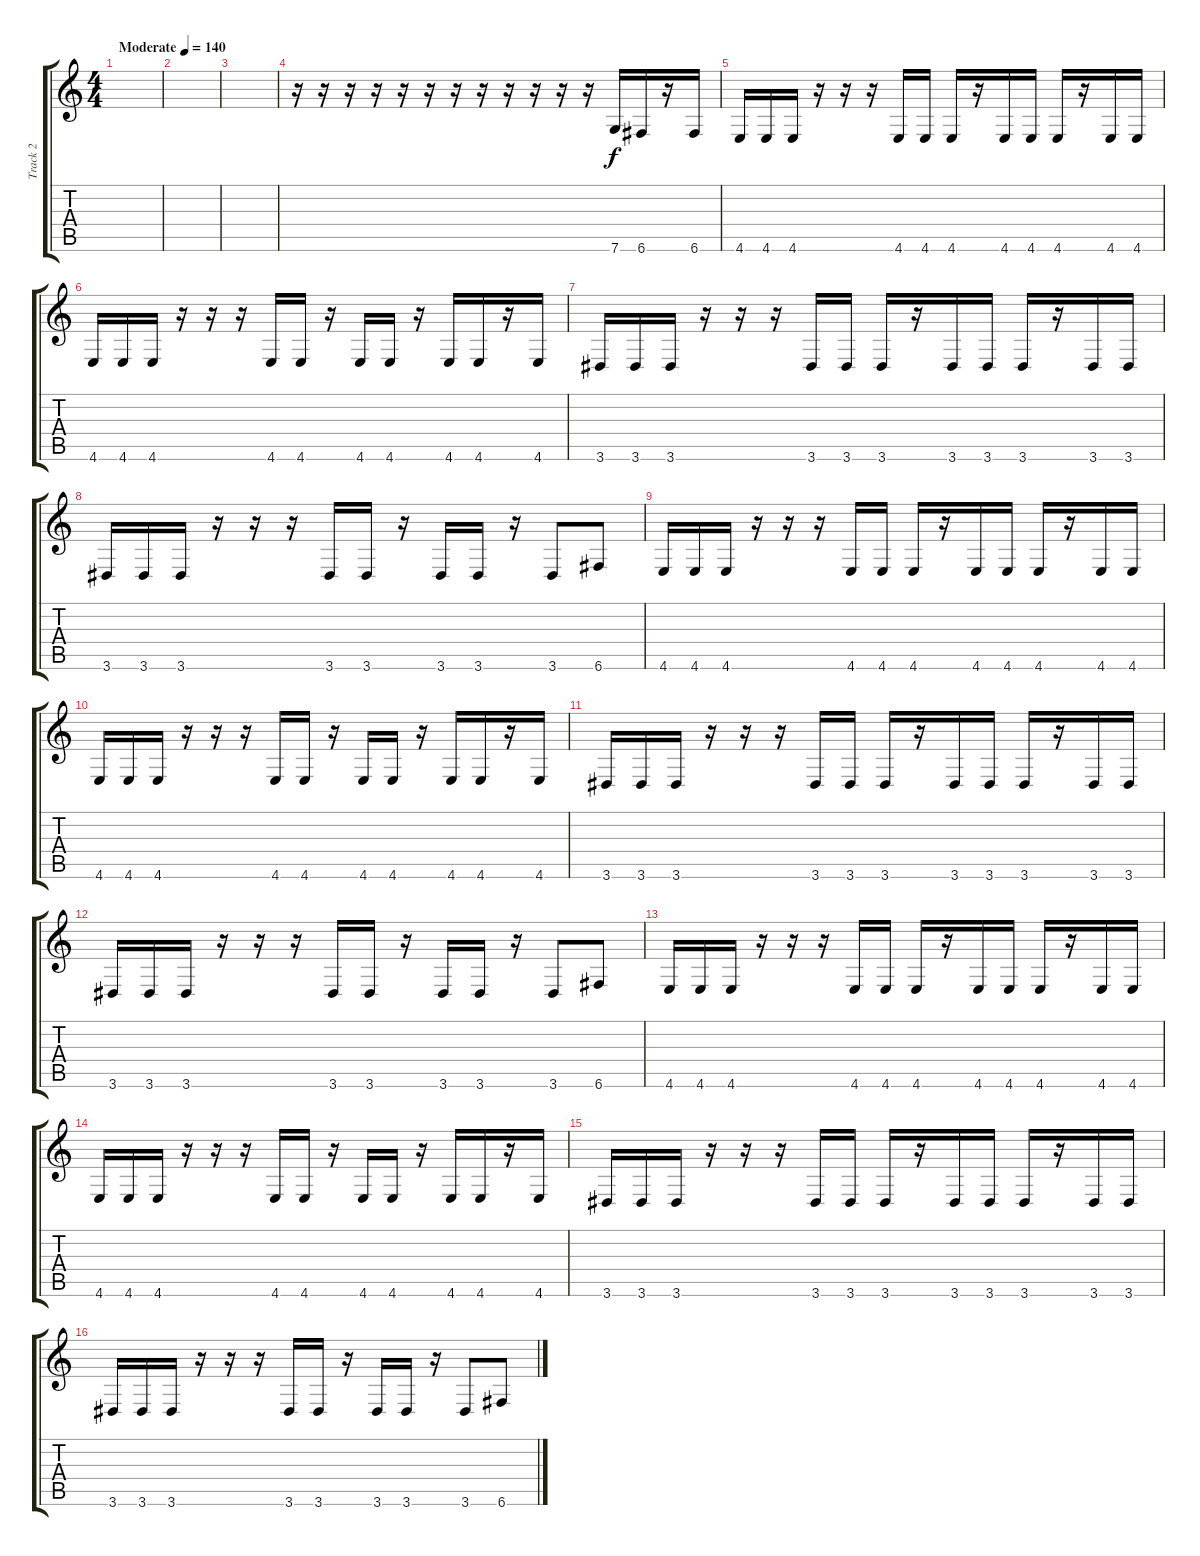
\track ("Track 2" "Track 2") {instrument distortionguitar}
\staff {score tabs}
\tuning (D4 A3 F3 C3 G2 C2) {hide}
\ts (4 4)
\tempo (140 "Moderate")
\clef g2
\ks c
|
|
|
r.16 r.16 r.16 r.16 r.16 r.16 r.16 r.16 r.16 r.16 r.16 r.16 7.6.16 6.6.16 r.16 6.6.16 |
4.6.16 4.6.16 4.6.16 r.16 r.16 r.16 4.6.16 4.6.16 4.6.16 r.16 4.6.16 4.6.16 4.6.16 r.16 4.6.16 4.6.16 |
4.6.16 4.6.16 4.6.16 r.16 r.16 r.16 4.6.16 4.6.16 r.16 4.6.16 4.6.16 r.16 4.6.16 4.6.16 r.16 4.6.16 |
3.6.16 3.6.16 3.6.16 r.16 r.16 r.16 3.6.16 3.6.16 3.6.16 r.16 3.6.16 3.6.16 3.6.16 r.16 3.6.16 3.6.16 |
3.6.16 3.6.16 3.6.16 r.16 r.16 r.16 3.6.16 3.6.16 r.16 3.6.16 3.6.16 r.16 3.6.8 6.6.8 |
4.6.16 4.6.16 4.6.16 r.16 r.16 r.16 4.6.16 4.6.16 4.6.16 r.16 4.6.16 4.6.16 4.6.16 r.16 4.6.16 4.6.16 |
4.6.16 4.6.16 4.6.16 r.16 r.16 r.16 4.6.16 4.6.16 r.16 4.6.16 4.6.16 r.16 4.6.16 4.6.16 r.16 4.6.16 |
3.6.16 3.6.16 3.6.16 r.16 r.16 r.16 3.6.16 3.6.16 3.6.16 r.16 3.6.16 3.6.16 3.6.16 r.16 3.6.16 3.6.16 |
3.6.16 3.6.16 3.6.16 r.16 r.16 r.16 3.6.16 3.6.16 r.16 3.6.16 3.6.16 r.16 3.6.8 6.6.8 |
4.6.16 4.6.16 4.6.16 r.16 r.16 r.16 4.6.16 4.6.16 4.6.16 r.16 4.6.16 4.6.16 4.6.16 r.16 4.6.16 4.6.16 |
4.6.16 4.6.16 4.6.16 r.16 r.16 r.16 4.6.16 4.6.16 r.16 4.6.16 4.6.16 r.16 4.6.16 4.6.16 r.16 4.6.16 |
3.6.16 3.6.16 3.6.16 r.16 r.16 r.16 3.6.16 3.6.16 3.6.16 r.16 3.6.16 3.6.16 3.6.16 r.16 3.6.16 3.6.16 |
3.6.16 3.6.16 3.6.16 r.16 r.16 r.16 3.6.16 3.6.16 r.16 3.6.16 3.6.16 r.16 3.6.8 6.6.8
